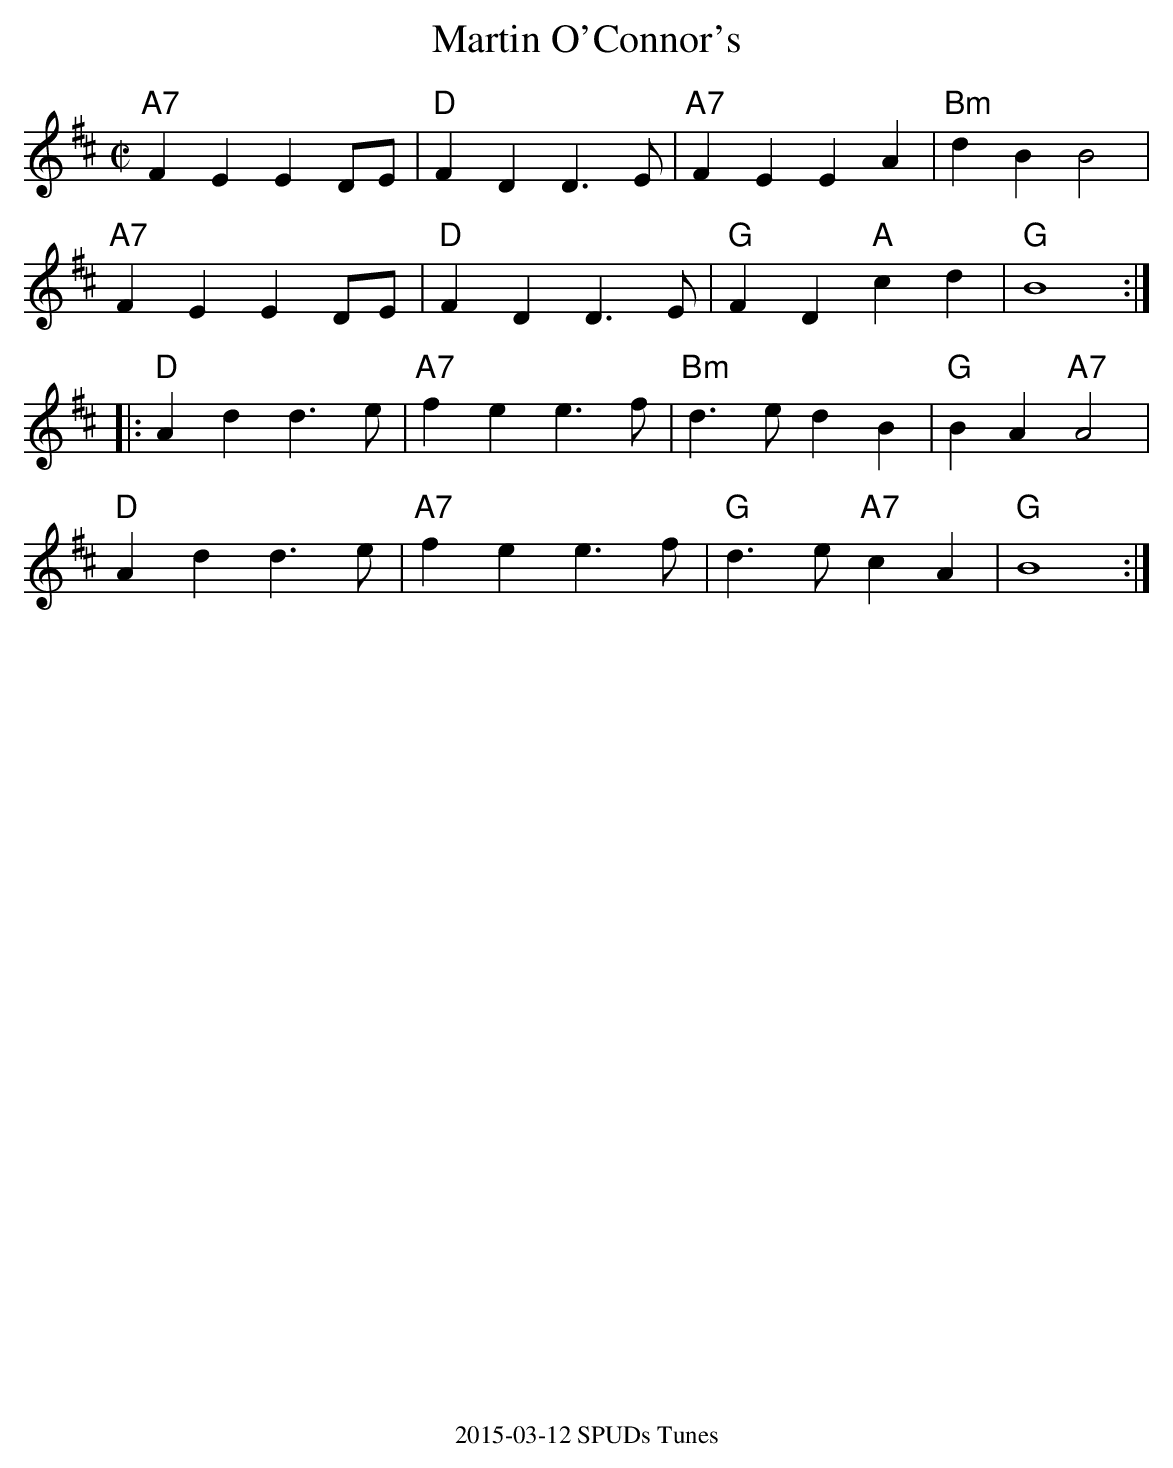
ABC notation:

X:1
T:Martin O'Connor's
M:C|
L:1/4
K:D
"A7"FE ED/E/|"D"FD D>E|"A7"FE EA|"Bm"dB B2|
"A7"FE ED/E/|"D"FD D>E|"G"FD "A"cd|"G"B4:|
|:"D"Ad d>e|"A7"fe e>f|"Bm"d>e dB|"G"BA "A7"A2|
"D"Ad d>e|"A7"fe e>f|"G"d>e "A7"cA|"G"B4:|
